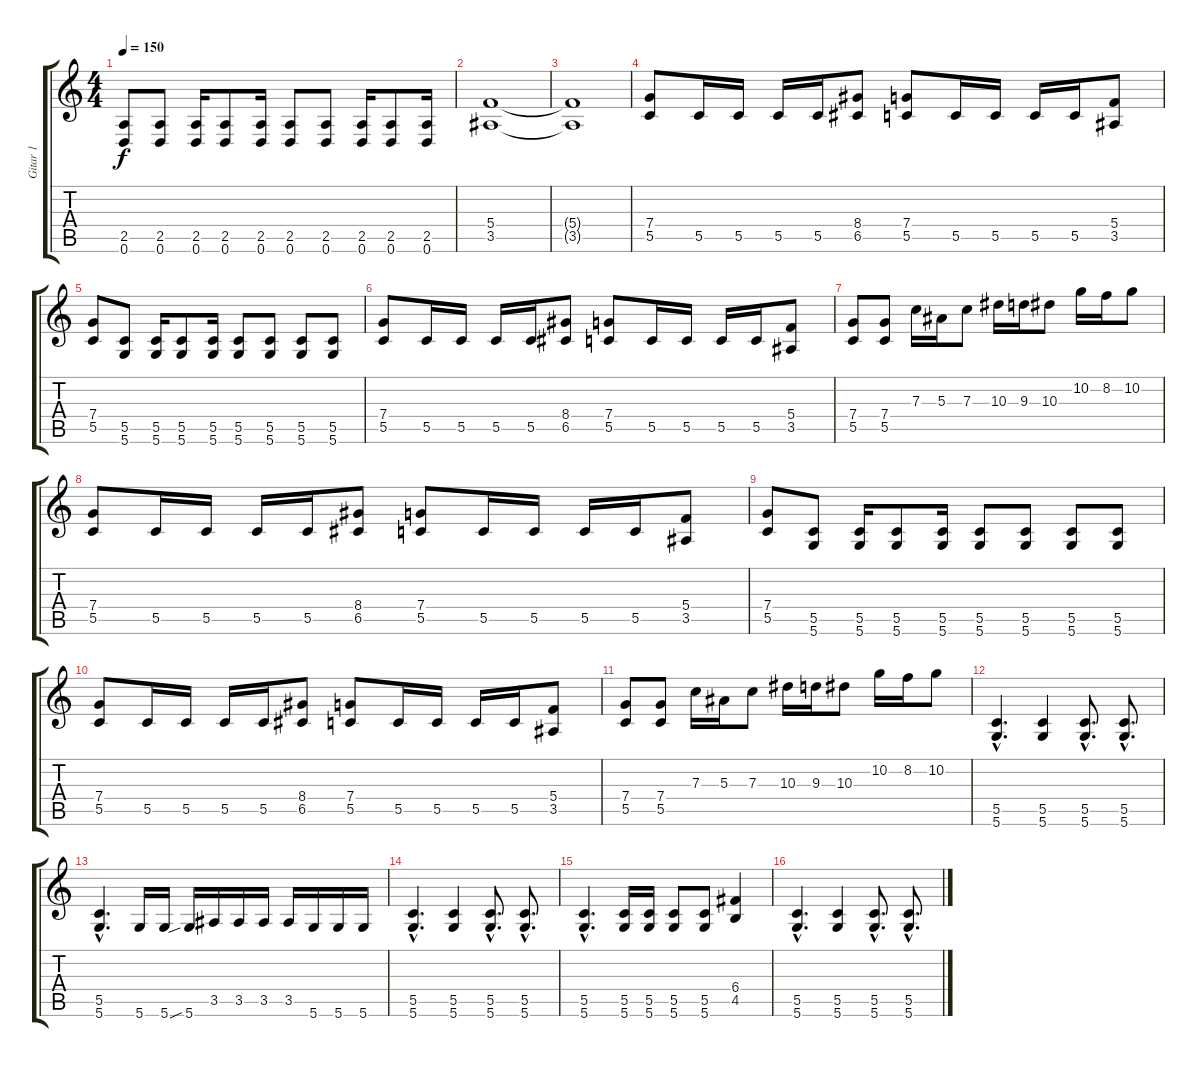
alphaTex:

\track ("Gitar 1" "Gitar 1") {instrument distortionguitar}
\staff {score tabs}
\tuning (D4 A3 F3 C3 G2 D2) {hide}
\ts (4 4)
\tempo 150
\clef g2
\ks c
(2.5 0.6).8{dy f} (2.5 0.6).8 (2.5 0.6).16 (2.5 0.6).8 (2.5 0.6).16 (2.5 0.6).8 (2.5 0.6).8 (2.5 0.6).16 (2.5 0.6).8 (2.5 0.6).16 |
(5.4 3.5).1 |
(5.4{t} 3.5{t}).1 |
(7.4 5.5).8 5.5.16 5.5.16 5.5.16 5.5.16 (8.4 6.5).8 (7.4 5.5).8 5.5.16 5.5.16 5.5.16 5.5.16 (5.4 3.5).8 |
(7.4 5.5).8 (5.5 5.6).8 (5.5 5.6).16 (5.5 5.6).8 (5.5 5.6).16 (5.5 5.6).8 (5.5 5.6).8 (5.5 5.6).8 (5.5 5.6).8 |
(7.4 5.5).8 5.5.16 5.5.16 5.5.16 5.5.16 (8.4 6.5).8 (7.4 5.5).8 5.5.16 5.5.16 5.5.16 5.5.16 (5.4 3.5).8 |
(7.4 5.5).8 (7.4 5.5).8 7.3.16 5.3.16 7.3.8 10.3.16 9.3.16 10.3.8 10.2.16 8.2.16 10.2.8 |
(7.4 5.5).8 5.5.16 5.5.16 5.5.16 5.5.16 (8.4 6.5).8 (7.4 5.5).8 5.5.16 5.5.16 5.5.16 5.5.16 (5.4 3.5).8 |
(7.4 5.5).8 (5.5 5.6).8 (5.5 5.6).16 (5.5 5.6).8 (5.5 5.6).16 (5.5 5.6).8 (5.5 5.6).8 (5.5 5.6).8 (5.5 5.6).8 |
(7.4 5.5).8 5.5.16 5.5.16 5.5.16 5.5.16 (8.4 6.5).8 (7.4 5.5).8 5.5.16 5.5.16 5.5.16 5.5.16 (5.4 3.5).8 |
(7.4 5.5).8 (7.4 5.5).8 7.3.16 5.3.16 7.3.8 10.3.16 9.3.16 10.3.8 10.2.16 8.2.16 10.2.8 |
(5.5{hac} 5.6{hac}).4{d} (5.5 5.6).4 (5.5{hac} 5.6{hac}).8{d} (5.5{hac} 5.6{hac}).8{d} |
(5.5{hac} 5.6{hac}).4{d} 5.6.16 5.6.16 5.6{sib}.16 3.5.16 3.5.16 3.5.16 3.5.16 5.6.16 5.6.16 5.6.16 |
(5.5{hac} 5.6{hac}).4{d} (5.5 5.6).4 (5.5{hac} 5.6{hac}).8{d} (5.5{hac} 5.6{hac}).8{d} |
(5.5{hac} 5.6{hac}).4{d} (5.5 5.6).16 (5.5 5.6).16 (5.5 5.6).8 (5.5 5.6).8 (6.4 4.5).4 |
(5.5{hac} 5.6{hac}).4{d} (5.5 5.6).4 (5.5{hac} 5.6{hac}).8{d} (5.5{hac} 5.6{hac}).8{d}
